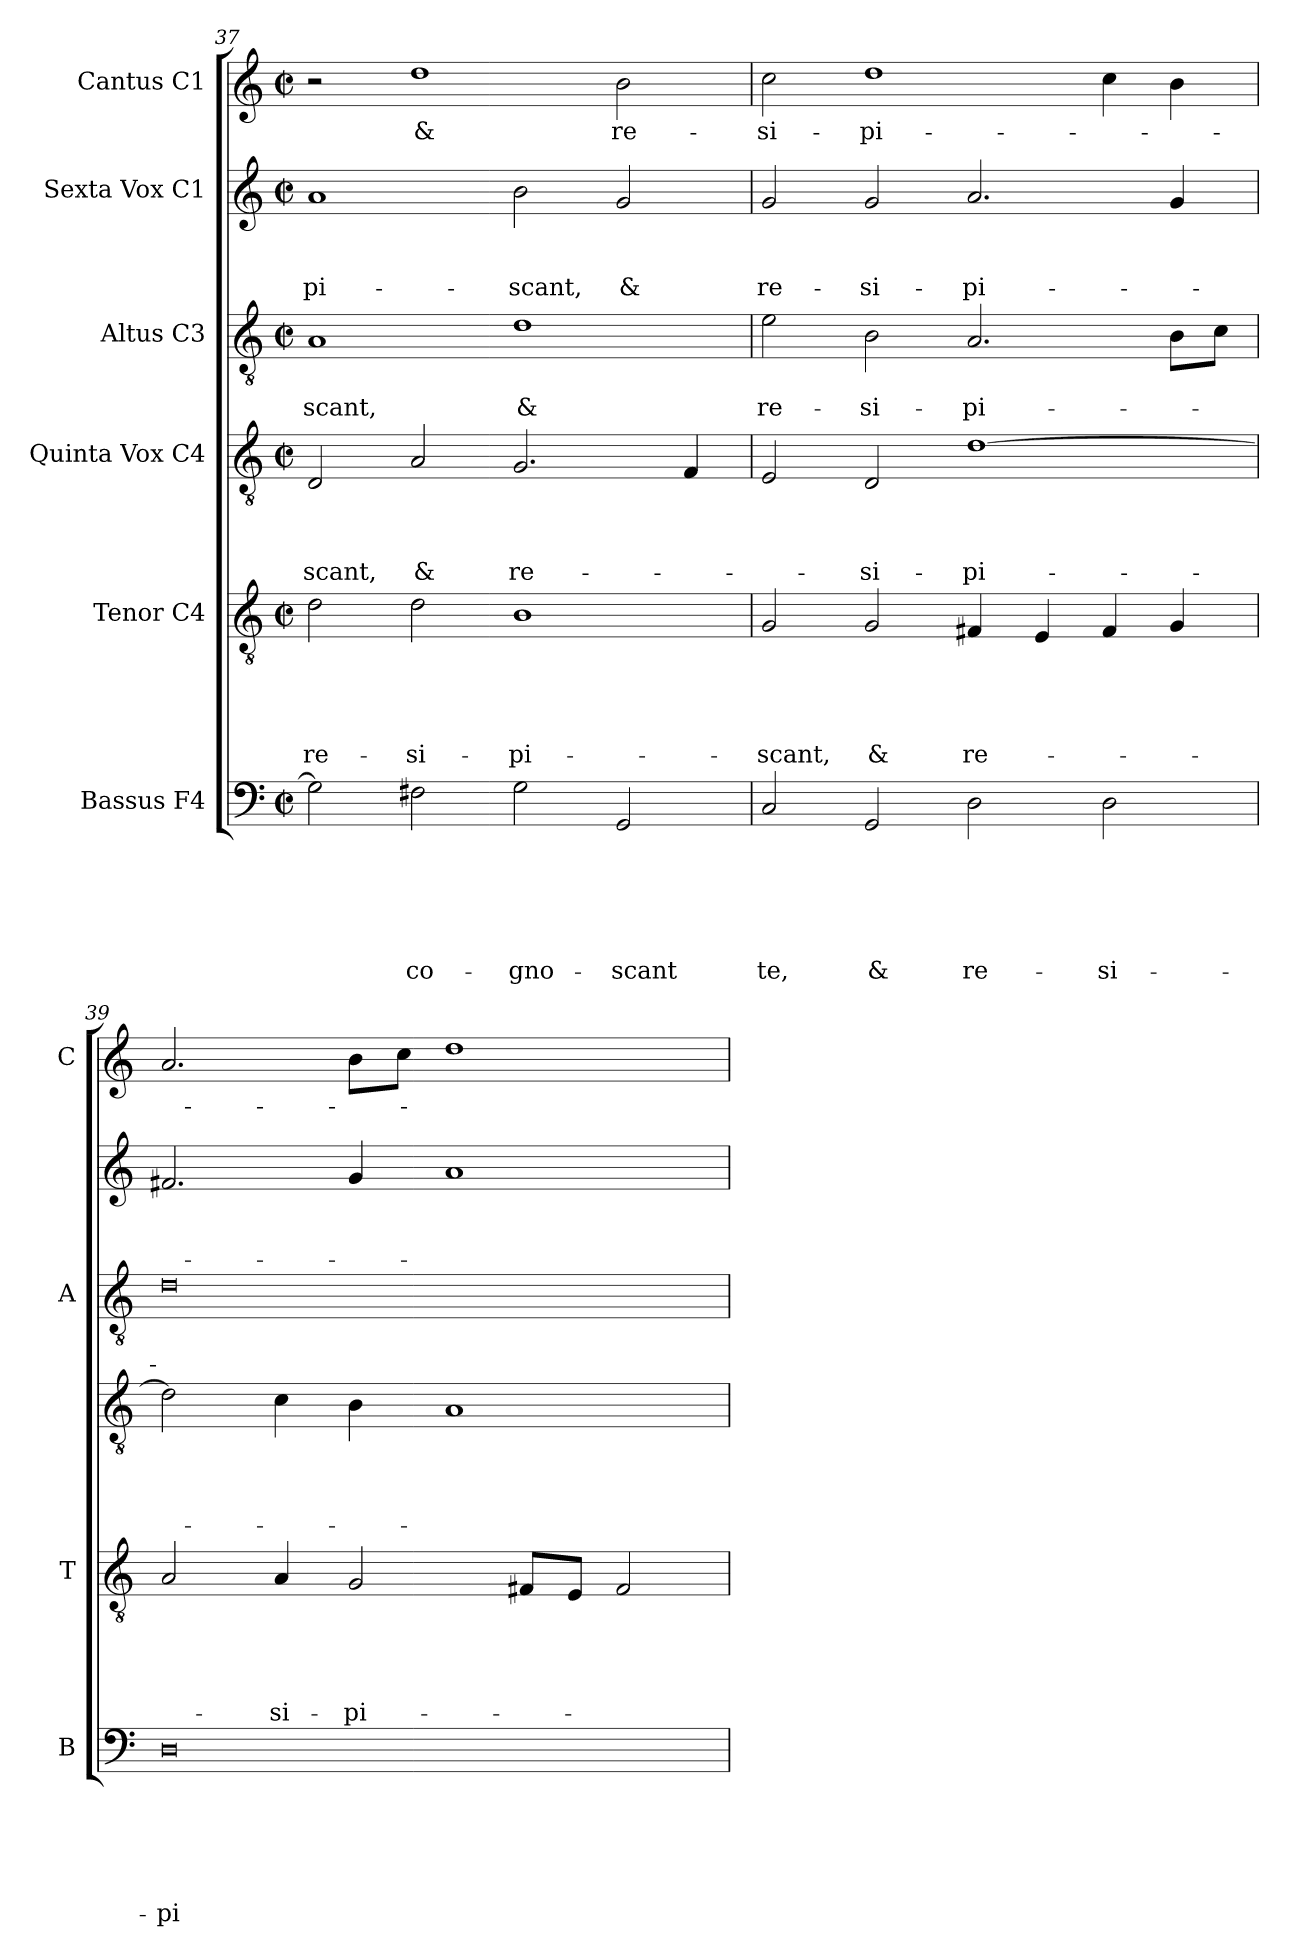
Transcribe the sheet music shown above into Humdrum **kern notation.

**kern	**text	**text	**text	**text	**text	**text	**kern	**text	**text	**text	**text	**text	**kern	**text	**text	**text	**text	**kern	**text	**text	**kern	**text	**text	**text	**kern	**text
*part6	*part6	*part6	*part6	*part6	*part6	*part6	*part5	*part5	*part5	*part5	*part5	*part5	*part4	*part4	*part4	*part4	*part4	*part3	*part3	*part3	*part2	*part2	*part2	*part2	*part1	*part1
*staff6	*staff6	*staff6	*staff6	*staff6	*staff6	*staff6	*staff5	*staff5	*staff5	*staff5	*staff5	*staff5	*staff4	*staff4	*staff4	*staff4	*staff4	*staff3	*staff3	*staff3	*staff2	*staff2	*staff2	*staff2	*staff1	*staff1
*I"Bassus F4	*	*	*	*	*	*	*I"Tenor C4	*	*	*	*	*	*I"Quinta Vox C4	*	*	*	*	*I"Altus C3	*	*	*I"Sexta Vox C1	*	*	*	*I"Cantus C1	*
*I'B	*	*	*	*	*	*	*I'T	*	*	*	*	*	*	*	*	*	*	*I'A	*	*	*	*	*	*	*I'C	*
*clefF4	*	*	*	*	*	*	*clefGv2	*	*	*	*	*	*clefGv2	*	*	*	*	*clefGv2	*	*	*clefG2	*	*	*	*clefG2	*
*k[]	*	*	*	*	*	*	*k[]	*	*	*	*	*	*k[]	*	*	*	*	*k[]	*	*	*k[]	*	*	*	*k[]	*
*C:	*	*	*	*	*	*	*C:	*	*	*	*	*	*C:	*	*	*	*	*C:	*	*	*C:	*	*	*	*C:	*
*M2/2	*	*	*	*	*	*	*M2/2	*	*	*	*	*	*M2/2	*	*	*	*	*M2/2	*	*	*M2/2	*	*	*	*M2/2	*
*met(c|)	*	*	*	*	*	*	*met(c|)	*	*	*	*	*	*met(c|)	*	*	*	*	*met(c|)	*	*	*met(c|)	*	*	*	*met(c|)	*
=37	=37	=37	=37	=37	=37	=37	=37	=37	=37	=37	=37	=37	=37	=37	=37	=37	=37	=37	=37	=37	=37	=37	=37	=37	=37	=37
!	!	!	!	!	!	!	!	!	!	!	!	!LO:LY:b	!	!	!	!	!LO:LY:b	!	!	!LO:LY:b	!	!	!	!LO:LY:b	!	!
2G\]	.	.	.	.	.	.	2d\	.	.	.	.	re-	2D/	.	.	.	-scant,	1A	.	-scant,	1a	.	.	-pi-	2r	.
!	!	!	!	!	!	!LO:LY:b	!	!	!	!	!	!LO:LY:b	!	!	!	!	!LO:LY:b	!	!	!	!	!	!	!	!	!LO:LY:b
2F#X\	.	.	.	.	.	co-	2d\	.	.	.	.	-si-	2A/	.	.	.	&	.	.	.	.	.	.	.	1dd	&
!	!	!	!	!	!	!LO:LY:b	!	!	!	!	!	!LO:LY:b	!	!	!	!	!LO:LY:b	!	!	!LO:LY:b	!	!	!	!LO:LY:b	!	!
2G\	.	.	.	.	.	-gno-	1B	.	.	.	.	-pi-	2.G/	.	.	.	re-	1d	.	&	2b\	.	.	-scant,	.	.
!	!	!	!	!	!	!LO:LY:b	!	!	!	!	!	!	!	!	!	!	!	!	!	!	!	!	!	!LO:LY:b	!	!LO:LY:b
2GG/	.	.	.	.	.	-scant	.	.	.	.	.	.	.	.	.	.	.	.	.	.	2g/	.	.	&	2b\	re-
.	.	.	.	.	.	.	.	.	.	.	.	.	4F/	.	.	.	.	.	.	.	.	.	.	.	.	.
=38	=38	=38	=38	=38	=38	=38	=38	=38	=38	=38	=38	=38	=38	=38	=38	=38	=38	=38	=38	=38	=38	=38	=38	=38	=38	=38
!	!	!	!	!	!	!LO:LY:b	!	!	!	!	!	!LO:LY:b	!	!	!	!	!	!	!	!LO:LY:b	!	!	!	!LO:LY:b	!	!LO:LY:b
2C/	.	.	.	.	.	te,	2G/	.	.	.	.	-scant,	2E/	.	.	.	.	2e\	.	re-	2g/	.	.	re-	2cc\	-si-
!	!	!	!	!	!	!LO:LY:b	!	!	!	!	!	!LO:LY:b	!	!	!	!	!LO:LY:b	!	!	!LO:LY:b	!	!	!	!LO:LY:b	!	!LO:LY:b
2GG/	.	.	.	.	.	&	2G/	.	.	.	.	&	2D/	.	.	.	-si-	2B\	.	-si-	2g/	.	.	-si-	1dd	-pi-
!	!	!	!	!	!	!LO:LY:b	!	!	!	!	!	!LO:LY:b	!	!	!	!	!LO:LY:b	!	!	!LO:LY:b	!	!	!	!LO:LY:b	!	!
2D\	.	.	.	.	.	re-	4F#X/	.	.	.	.	re-	[1d	.	.	.	-pi-	2.A/	.	-pi-	2.a/	.	.	-pi-	.	.
.	.	.	.	.	.	.	4E/	.	.	.	.	.	.	.	.	.	.	.	.	.	.	.	.	.	.	.
!	!	!	!	!	!	!LO:LY:b	!	!	!	!	!	!	!	!	!	!	!	!	!	!	!	!	!	!	!	!
2D\	.	.	.	.	.	-si-	4F#/	.	.	.	.	.	.	.	.	.	.	.	.	.	.	.	.	.	4cc\	.
.	.	.	.	.	.	.	4G/	.	.	.	.	.	.	.	.	.	.	8B\L	.	.	4g/	.	.	.	4b\	.
.	.	.	.	.	.	.	.	.	.	.	.	.	.	.	.	.	.	8c\J	.	.	.	.	.	.	.	.
=39	=39	=39	=39	=39	=39	=39	=39	=39	=39	=39	=39	=39	=39	=39	=39	=39	=39	=39	=39	=39	=39	=39	=39	=39	=39	=39
!	!	!	!	!	!	!LO:LY:b	!	!	!	!	!	!	!	!	!	!	!	!	!	!	!	!	!	!	!	!
0D	.	.	.	.	.	-pi-	2A/	.	.	.	.	.	2d\]	.	.	.	.	0d	.	.	2.f#X/	.	.	.	2.a/	.
!	!	!	!	!	!	!	!	!	!	!	!	!LO:LY:b	!	!	!	!	!	!	!	!	!	!	!	!	!	!
.	.	.	.	.	.	.	4A/	.	.	.	.	-si-	4c\	.	.	.	.	.	.	.	.	.	.	.	.	.
!	!	!	!	!	!	!	!	!	!	!	!	!LO:LY:b	!	!	!	!	!	!	!	!	!	!	!	!	!	!
.	.	.	.	.	.	.	2G/	.	.	.	.	-pi-	4B\	.	.	.	.	.	.	.	4g/	.	.	.	8b\L	.
.	.	.	.	.	.	.	.	.	.	.	.	.	.	.	.	.	.	.	.	.	.	.	.	.	8cc\J	.
.	.	.	.	.	.	.	.	.	.	.	.	.	1A	.	.	.	.	.	.	.	1a	.	.	.	1dd	.
.	.	.	.	.	.	.	8F#X/L	.	.	.	.	.	.	.	.	.	.	.	.	.	.	.	.	.	.	.
.	.	.	.	.	.	.	8E/J	.	.	.	.	.	.	.	.	.	.	.	.	.	.	.	.	.	.	.
.	.	.	.	.	.	.	2F#/	.	.	.	.	.	.	.	.	.	.	.	.	.	.	.	.	.	.	.
=	=	=	=	=	=	=	=	=	=	=	=	=	=	=	=	=	=	=	=	=	=	=	=	=	=	=
*-	*-	*-	*-	*-	*-	*-	*-	*-	*-	*-	*-	*-	*-	*-	*-	*-	*-	*-	*-	*-	*-	*-	*-	*-	*-	*-
